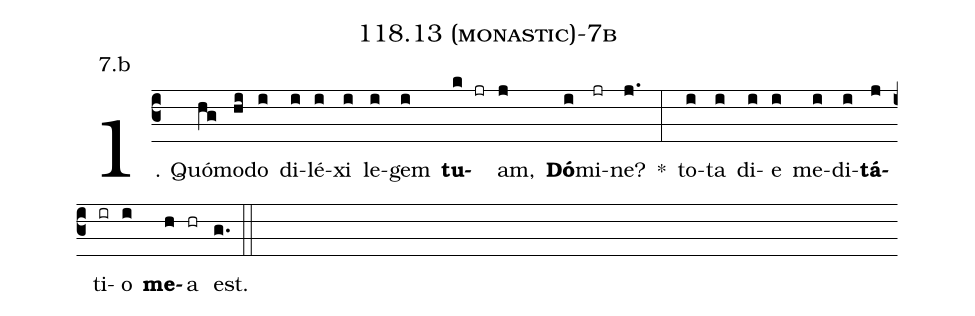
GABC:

name: 118.13 (monastic)-7b;
annotation: 7.b;
%%
(c3)1. Quó(hg)mo(hi)do(i) di(i)lé(i)xi(i) le(i)gem(i) <b>tu</b>(k jr)am,(j) <b>Dó</b>(i)mi(jr)ne?(j.) *(:) to(i)ta(i) di(i)e(i) me(i)di(i)<b>tá</b>(j)ti(ir)o(i) <b>me</b>(h)a(hr) est.(g.) (::)
